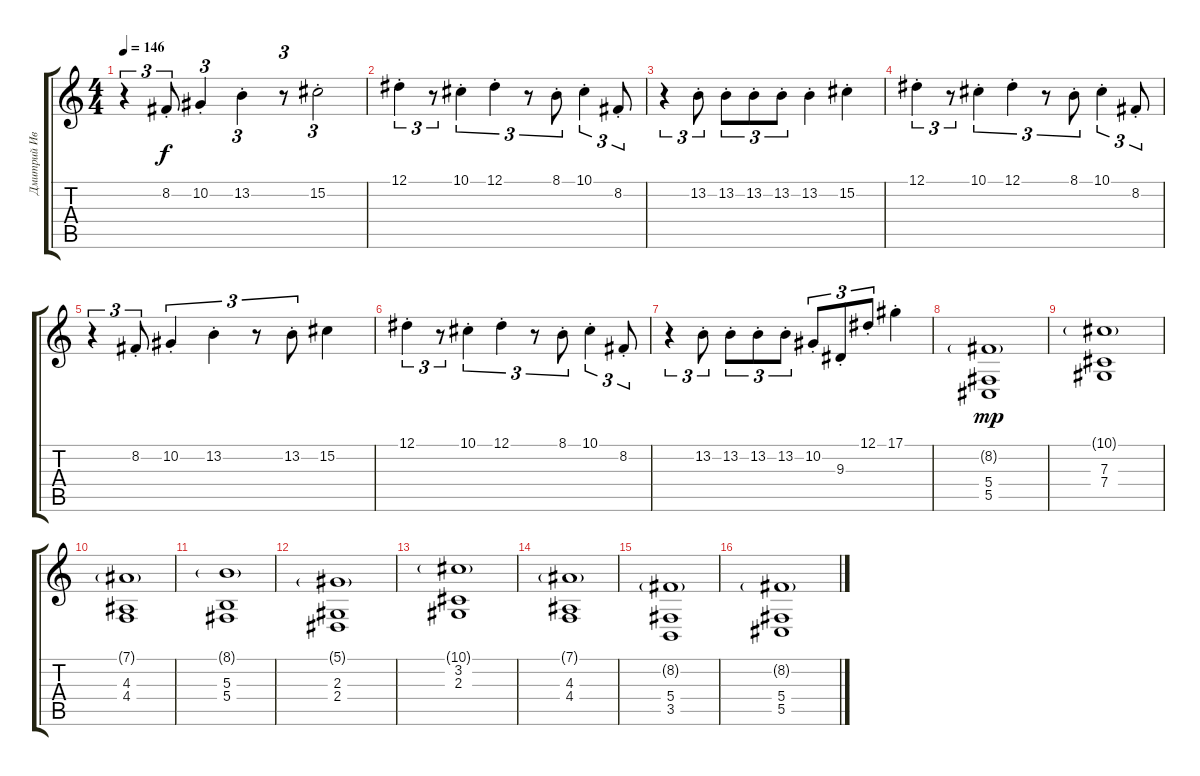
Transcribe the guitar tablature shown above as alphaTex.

\track ("Дмитрий Иванов" "Дмитрий Ив") {instrument stringensemble1}
\staff {score tabs}
\tuning (Eb4 Bb3 Gb3 Db3 Ab2 Eb2) {hide}
\ts (4 4)
\tempo 146
\clef g2
\ks c
r.4{tu (3 2) dy f} 8.2{st}.8{tu (3 2)} 10.2{st}.4{tu (3 2)} 13.2{st}.4{tu (3 2)} r.8{tu (3 2)} 15.2{st}.2{tu (3 2)} |
12.1{st}.4{tu (3 2)} r.8{tu (3 2)} 10.1{st}.4{tu (3 2)} 12.1{st}.4{tu (3 2)} r.8{tu (3 2)} 8.1{st}.8{tu (3 2)} 10.1{st}.4{tu (3 2)} 8.2{st}.8{tu (3 2)} |
r.4{tu (3 2)} 13.2{st}.8{tu (3 2)} 13.2{st}.8{tu (3 2)} 13.2{st}.8{tu (3 2)} 13.2{st}.8{tu (3 2)} 13.2{st}.4 15.2{st}.4 |
12.1{st}.4{tu (3 2)} r.8{tu (3 2)} 10.1{st}.4{tu (3 2)} 12.1{st}.4{tu (3 2)} r.8{tu (3 2)} 8.1{st}.8{tu (3 2)} 10.1{st}.4{tu (3 2)} 8.2{st}.8{tu (3 2)} |
r.4{tu (3 2)} 8.2{st}.8{tu (3 2)} 10.2{st}.4{tu (3 2)} 13.2{st}.4{tu (3 2)} r.8{tu (3 2)} 13.2{st}.8{tu (3 2)} 15.2.4 |
12.1{st}.4{tu (3 2)} r.8{tu (3 2)} 10.1{st}.4{tu (3 2)} 12.1{st}.4{tu (3 2)} r.8{tu (3 2)} 8.1{st}.8{tu (3 2)} 10.1{st}.4{tu (3 2)} 8.2{st}.8{tu (3 2)} |
r.4{tu (3 2)} 13.2{st}.8{tu (3 2)} 13.2{st}.8{tu (3 2)} 13.2{st}.8{tu (3 2)} 13.2{st}.8{tu (3 2)} 10.2{st}.8{tu (3 2)} 9.3{st}.8{tu (3 2)} 12.1{st}.8{tu (3 2)} 17.1{st}.4 |
(8.2{g} 5.4 5.5).1{dy mp} |
(10.1{g} 7.3 7.4).1 |
(7.1{g} 4.3 4.4).1 |
(8.1{g} 5.3 5.4).1 |
(5.1{g} 2.3 2.4).1 |
(10.1{g} 3.2 2.3).1 |
(7.1{g} 4.3 4.4).1 |
(8.2{g} 5.4 3.5).1 |
(8.2{g} 5.4 5.5).1
